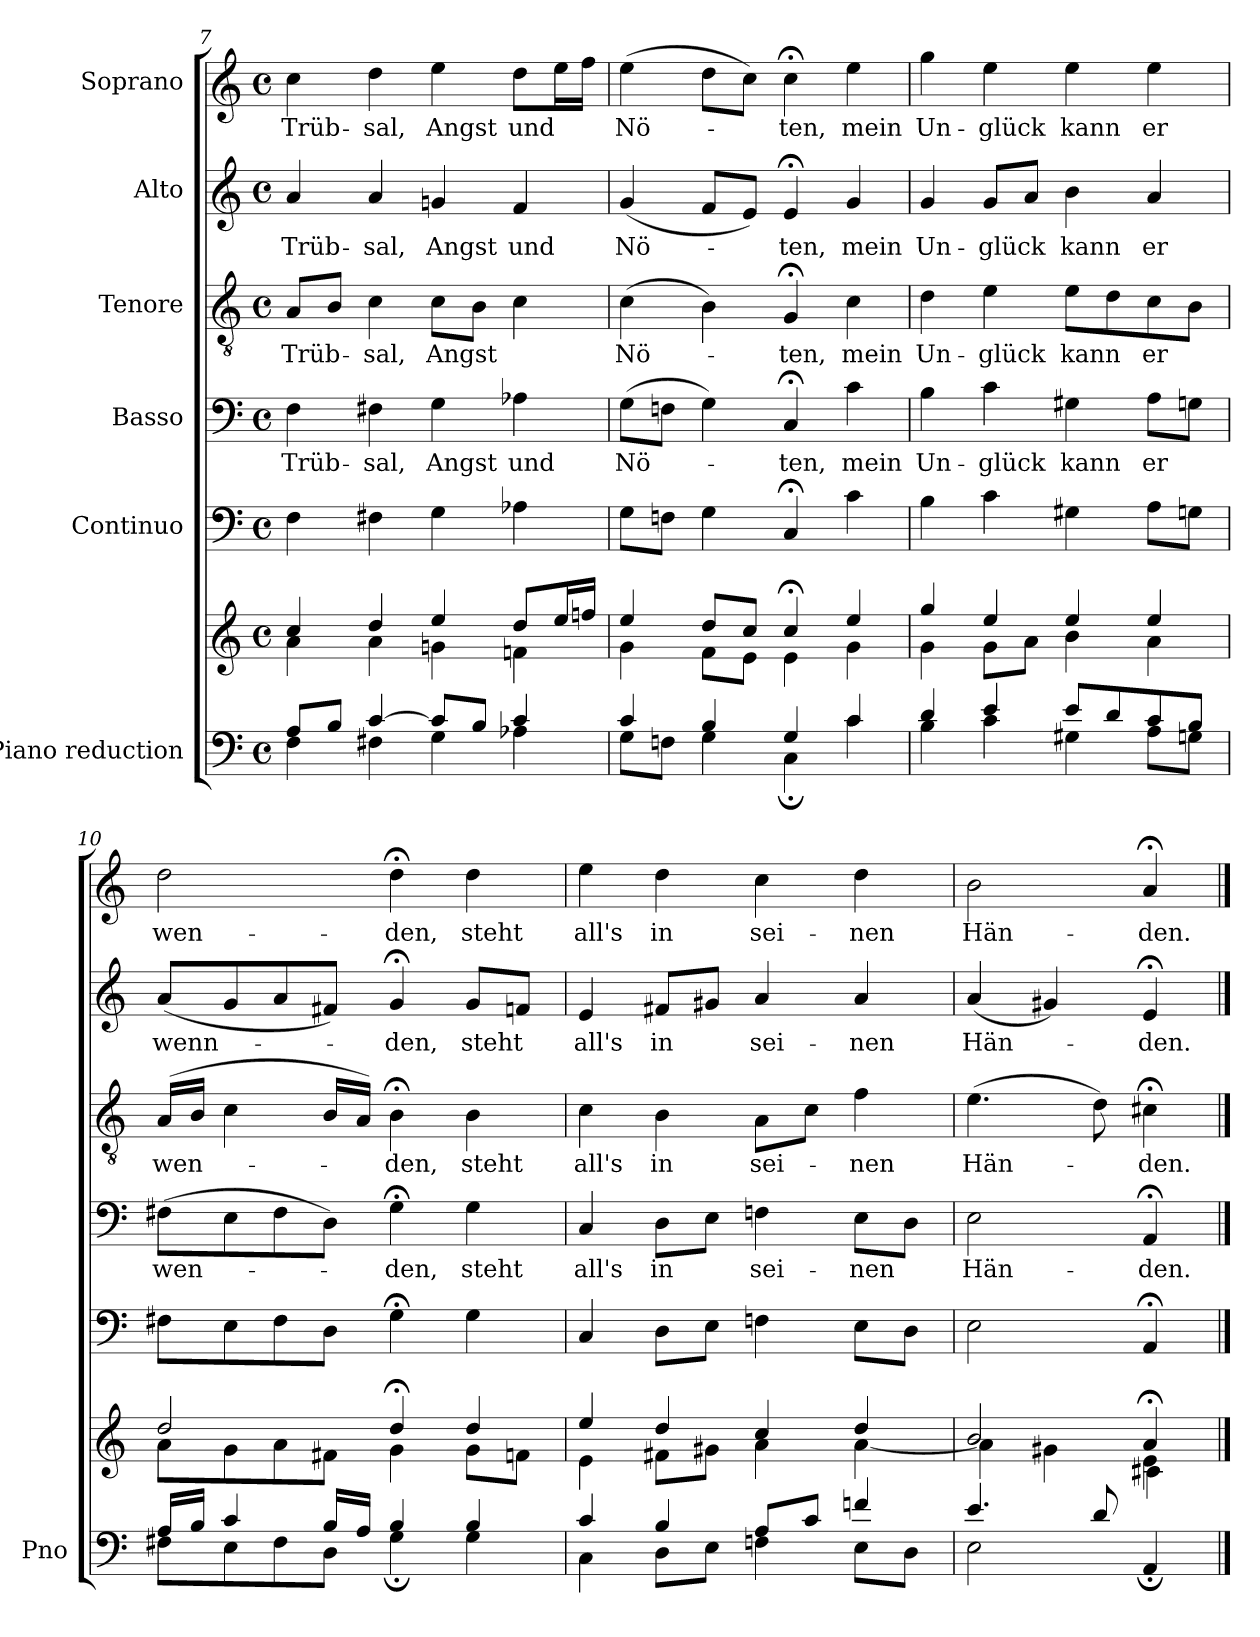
**kern	**kern	**kern	**kern	**text	**kern	**text	**kern	**text	**kern	**text
*part6	*part6	*part5	*part4	*part4	*part3	*part3	*part2	*part2	*part1	*part1
*staff7	*staff6	*staff5	*staff4	*staff4	*staff3	*staff3	*staff2	*staff2	*staff1	*staff1
*I"Piano reduction	*	*I"Continuo	*I"Basso	*	*I"Tenore	*	*I"Alto	*	*I"Soprano	*
*I'Pno	*	*	*	*	*	*	*	*	*	*
*clefF4	*clefG2	*clefF4	*clefF4	*	*clefGv2	*	*clefG2	*	*clefG2	*
*k[]	*k[]	*k[]	*k[]	*	*k[]	*	*k[]	*	*k[]	*
*M4/4	*M4/4	*M4/4	*M4/4	*	*M4/4	*	*M4/4	*	*M4/4	*
*met(c)	*met(c)	*met(c)	*met(c)	*	*met(c)	*	*met(c)	*	*met(c)	*
=7	=7	=7	=7	=7	=7	=7	=7	=7	=7	=7
*^	*^	*	*	*	*	*	*	*	*	*
!	!	!	!	!	!	!LO:LY:b	!	!LO:LY:b	!	!LO:LY:b	!	!LO:LY:b
8A/L	4F\	4cc/	4a\	4F\	4F\	Trüb-	8A/L	Trüb-	4a/	Trüb-	4cc\	Trüb-
8B/J	.	.	.	.	.	.	8B/J	.	.	.	.	.
!	!	!	!	!	!	!LO:LY:b	!	!LO:LY:b	!	!LO:LY:b	!	!LO:LY:b
[4c/	4F#X\	4dd/	4a\	4F#X\	4F#X\	-sal,	4c\	-sal,	4a/	-sal,	4dd\	-sal,
!	!	!	!	!	!	!LO:LY:b	!	!LO:LY:b	!	!LO:LY:b	!	!LO:LY:b
8c/L]	4G\	4ee/	4gn\	4G\	4G\	Angst	8c\L	Angst	4gn/	Angst	4ee\	Angst
8B/J	.	.	.	.	.	.	8B\J	.	.	.	.	.
!	!	!	!	!	!	!LO:LY:b	!	!	!	!LO:LY:b	!	!LO:LY:b
4c/	4A-X\	8dd/L	4fn\	4A-X\	4A-X\	und	4c\	.	4f/	und	8dd\L	und
.	.	16ee/L	.	.	.	.	.	.	.	.	16ee\L	.
.	.	16ffn/JJ	.	.	.	.	.	.	.	.	16ff\JJ	.
=8	=8	=8	=8	=8	=8	=8	=8	=8	=8	=8	=8	=8
!	!	!	!	!	!	!LO:LY:b	!	!LO:LY:b	!	!LO:LY:b	!	!LO:LY:b
4c/	8G\L	4ee/	4g\	8G\L	(>8G\L	Nö-	(>4c\	Nö-	(<4g/	Nö-	(>4ee\	Nö-
.	8Fn\J	.	.	8Fn\J	8Fn\J	.	.	.	.	.	.	.
4B/	4G\	8dd/L	8f\L	4G\	4G\)	.	4B\)	.	8f/L	.	8dd\L	.
.	.	8cc/J	8e\J	.	.	.	.	.	8e/J)	.	8cc\J)	.
!	!	!	!	!	!	!LO:LY:b	!	!LO:LY:b	!	!LO:LY:b	!	!LO:LY:b
4G/	4C;\	4cc;</	4e\	4C;</	4C;</	-ten,	4G;</	-ten,	4e;</	-ten,	4cc;<\	-ten,
!	!	!	!	!	!	!LO:LY:b	!	!LO:LY:b	!	!LO:LY:b	!	!LO:LY:b
4c/	4c\	4ee/	4g\	4c\	4c\	mein	4c\	mein	4g/	mein	4ee\	mein
!!LO:PB:g=z
=9	=9	=9	=9	=9	=9	=9	=9	=9	=9	=9	=9	=9
!	!	!	!	!	!	!LO:LY:b	!	!LO:LY:b	!	!LO:LY:b	!	!LO:LY:b
4d/	4B\	4gg/	4g\	4B\	4B\	Un-	4d\	Un-	4g/	Un-	4gg\	Un-
!	!	!	!	!	!	!LO:LY:b	!	!LO:LY:b	!	!LO:LY:b	!	!LO:LY:b
4e/	4c\	4ee/	8g\L	4c\	4c\	-glück	4e\	-glück	8g/L	-glück	4ee\	-glück
.	.	.	8a\J	.	.	.	.	.	8a/J	.	.	.
!	!	!	!	!	!	!LO:LY:b	!	!LO:LY:b	!	!LO:LY:b	!	!LO:LY:b
8e/L	4G#X\	4ee/	4b\	4G#X\	4G#X\	kann	8e\L	kann	4b\	kann	4ee\	kann
8d/	.	.	.	.	.	.	8d\	.	.	.	.	.
!	!	!	!	!	!	!LO:LY:b	!	!LO:LY:b	!	!LO:LY:b	!	!LO:LY:b
8c/	8A\L	4ee/	4a\	8A\L	8A\L	er	8c\	er	4a/	er	4ee\	er
8B/J	8Gn\J	.	.	8Gn\J	8Gn\J	.	8B\J	.	.	.	.	.
=10	=10	=10	=10	=10	=10	=10	=10	=10	=10	=10	=10	=10
!	!	!	!	!	!	!LO:LY:b	!	!LO:LY:b	!	!LO:LY:b	!	!LO:LY:b
16A/LL	8F#X\L	2dd/	8a\L	8F#X\L	(>8F#X\L	wen-	(>16A/LL	wen-	(<8a/L	wenn-	2dd\	wen-
16B/JJ	.	.	.	.	.	.	16B/JJ	.	.	.	.	.
4c/	8E\	.	8g\	8E\	8E\	.	4c\	.	8g/	.	.	.
.	8F#\	.	8a\	8F#\	8F#\	.	.	.	8a/	.	.	.
16B/LL	8D\J	.	8f#X\J	8D\J	8D\J)	.	16B/LL	.	8f#X/J)	.	.	.
16A/JJ	.	.	.	.	.	.	16A/JJ)	.	.	.	.	.
!	!	!	!	!	!	!LO:LY:b	!	!LO:LY:b	!	!LO:LY:b	!	!LO:LY:b
4B/	4G;\	4dd;</	4g\	4G;<\	4G;<\	-den,	4B;<\	-den,	4g;</	-den,	4dd;<\	-den,
!	!	!	!	!	!	!LO:LY:b	!	!LO:LY:b	!	!LO:LY:b	!	!LO:LY:b
4B/	4G\	4dd/	8g\L	4G\	4G\	steht	4B\	steht	8g/L	steht	4dd\	steht
.	.	.	8fn\J	.	.	.	.	.	8fn/J	.	.	.
=11	=11	=11	=11	=11	=11	=11	=11	=11	=11	=11	=11	=11
!	!	!	!	!	!	!LO:LY:b	!	!LO:LY:b	!	!LO:LY:b	!	!LO:LY:b
4c/	4C\	4ee/	4e\	4C/	4C/	all's	4c\	all's	4e/	all's	4ee\	all's
!	!	!	!	!	!	!LO:LY:b	!	!LO:LY:b	!	!LO:LY:b	!	!LO:LY:b
4B/	8D\L	4dd/	8f#X\L	8D\L	8D\L	in	4B\	in	8f#X/L	in	4dd\	in
.	8E\J	.	8g#X\J	8E\J	8E\J	.	.	.	8g#X/J	.	.	.
!	!	!	!	!	!	!LO:LY:b	!	!LO:LY:b	!	!LO:LY:b	!	!LO:LY:b
8A/L	4Fn\	4cc/	4a\	4Fn\	4Fn\	sei-	8A\L	sei-	4a/	sei-	4cc\	sei-
8c/J	.	.	.	.	.	.	8c\J	.	.	.	.	.
!	!	!	!	!	!	!LO:LY:b	!	!LO:LY:b	!	!LO:LY:b	!	!LO:LY:b
4fn/	8E\L	4dd/	[4a\	8E\L	8E\L	-nen	4f\	-nen	4a/	-nen	4dd\	-nen
.	8D\J	.	.	8D\J	8D\J	.	.	.	.	.	.	.
=12	=12	=12	=12	=12	=12	=12	=12	=12	=12	=12	=12	=12
*	*	*	*^	*	*	*	*	*	*	*	*	*
!	!	!	!	!	!	!	!LO:LY:b	!	!LO:LY:b	!	!LO:LY:b	!	!LO:LY:b
4.e/	2E\	2b/	4a\]	2ryy	2E\	2E\	Hän-	(>4.e\	Hän-	(<4a/	Hän-	2b\	Hän-
.	.	.	4g#X\	.	.	.	.	.	.	4g#X/)	.	.	.
8d/	.	.	.	.	.	.	.	8d\)	.	.	.	.	.
!	!	!	!	!	!	!	!LO:LY:b	!	!LO:LY:b	!	!LO:LY:b	!	!LO:LY:b
4ryy	4AA;/	4a;</	4e\	4c#X\	4AA;</	4AA;</	-den.	4c#X;<\	-den.	4e;</	-den.	4a;</	-den.
*v	*v	*	*	*	*	*	*	*	*	*	*	*	*
*	*v	*v	*v	*	*	*	*	*	*	*	*	*
==	==	==	==	==	==	==	==	==	==	==
*-	*-	*-	*-	*-	*-	*-	*-	*-	*-	*-
